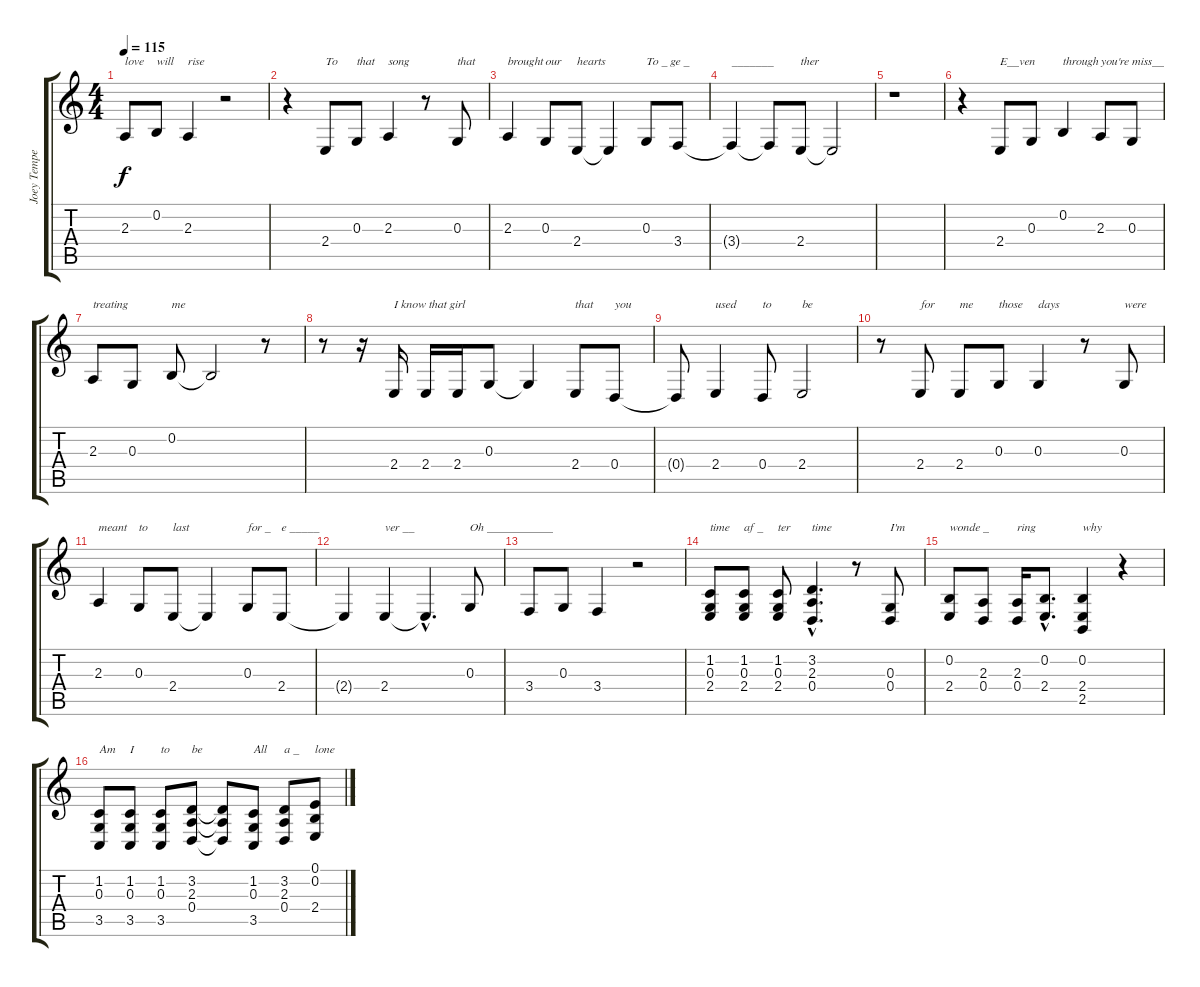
\track ("Joey Tempest ( Vocal )" "Joey Tempe") {instrument pad1newage}
\staff {score tabs}
\tuning (E4 B3 G3 D3 A2 E2) {hide}
\ts (4 4)
\tempo 115
\clef g2
\ks c
2.3.8{txt "love" dy f} 0.2.8{txt "will"} 2.3.4{txt "rise"} r.2 |
r.4 2.4.8{txt "To"} 0.3.8{txt "that"} 2.3.4{txt "song"} r.8 0.3.8{txt "that"} |
2.3.4{txt "brought"} 0.3.8{txt "our"} 2.4.8{txt "hearts"} 2.4{t}.4 0.3.8{txt "To _ ge _"} 3.4.8 |
3.4{t}.4{txt "_______"} 3.4{t}.8 2.4.8{txt "ther"} 2.4{t}.2 |
r.1 |
r.4 2.4.8{txt "E__ven"} 0.3.8 0.2.4{txt "through"} 2.3.8{txt "you're"} 0.3.8{txt "miss__"} |
2.3.8{txt "treating"} 0.3.8 0.2.8{txt "me"} 0.2{t}.2 r.8 |
r.8 r.16 2.4.16{txt "I know that girl"} 2.4.16 2.4.16 0.3.8 0.3{t}.4 2.4.8{txt "that"} 0.4.8{txt "you"} |
0.4{t}.8 2.4.4{txt "used"} 0.4.8{txt "to"} 2.4.2{txt "be"} |
r.8 2.4.8{txt "for"} 2.4.8{txt "me"} 0.3.8{txt "those"} 0.3.4{txt "days"} r.8 0.3.8{txt "were"} |
2.3.4{txt "meant"} 0.3.8{txt "to"} 2.4.8{txt "last"} 2.4{t}.4 0.3.8{txt "for _"} 2.4.8{txt "e _____"} |
2.4{t}.4 2.4.4{txt "ver __"} 2.4{hac t}.4{d} 0.3.8{txt "Oh ___________"} |
3.4.8 0.3.8 3.4.4 r.2 |
(1.2 0.3 2.4).8{txt "time"} (1.2 0.3 2.4).8{txt "af _"} (1.2 0.3 2.4).8{txt "ter"} (3.2{hac} 2.3{hac} 0.4{hac}).4{d txt "time"} r.8 (0.3 0.4).8{txt "I'm"} |
(0.2 2.4).8{txt "wonde _"} (2.3 0.4).8 (2.3 0.4).16{txt "ring"} (0.2{hac} 2.4{hac}).8{d} (0.2 2.4 2.5).4{txt "why"} r.4 |
(1.2 0.3 3.5).8{txt "Am"} (1.2 0.3 3.5).8{txt "I"} (1.2 0.3 3.5).8{txt "to"} (3.2 2.3 0.4).8{txt "be"} (3.2{t} 2.3{t} 0.4{t}).8 (1.2 0.3 3.5).8{txt "All"} (3.2 2.3 0.4).8{txt "a _ "} (0.1 0.2 2.4).8{txt "lone"}
